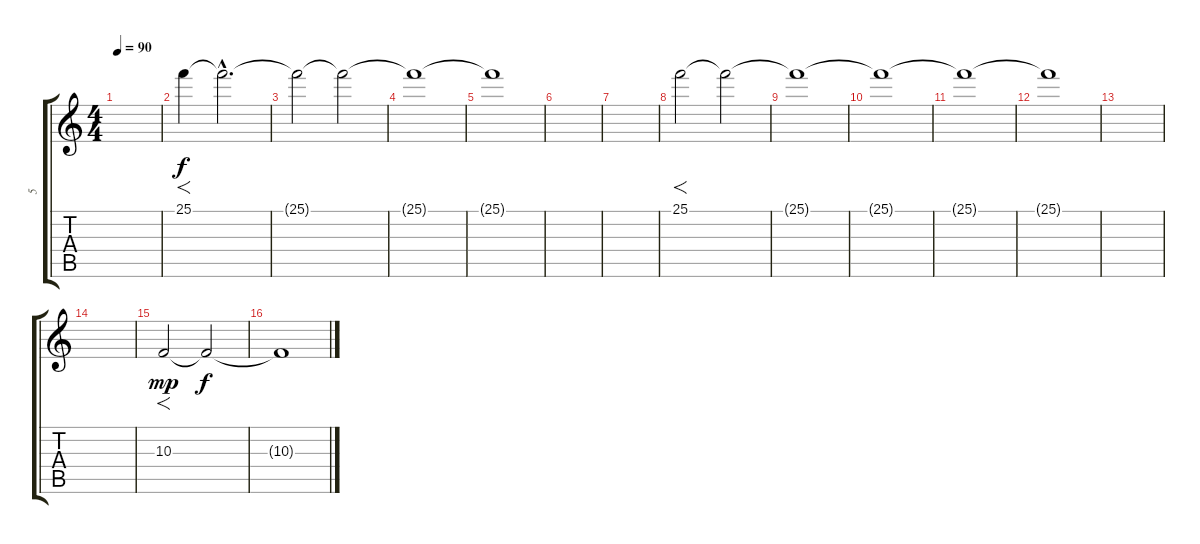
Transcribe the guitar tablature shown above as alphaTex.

\track ("5" "5") {instrument stringensemble1}
\staff {score tabs}
\tuning (E4 B3 G3 D3 A2 E2) {hide}
\ts (4 4)
\tempo 90
\clef g2
\ks c
|
25.1.4{f volume 6} 25.1{hac t}.2{d} |
25.1{t}.2{volume 0} 25.1{t}.2 |
25.1{t}.1 |
25.1{t}.1 |
|
|
25.1.2{f} 25.1{t}.2 |
25.1{t}.1 |
25.1{t}.1{volume 0} |
25.1{t}.1 |
25.1{t}.1 |
|
|
10.3.2{f dy mp} 10.3{t}.2{dy f volume 0} |
10.3{t}.1
